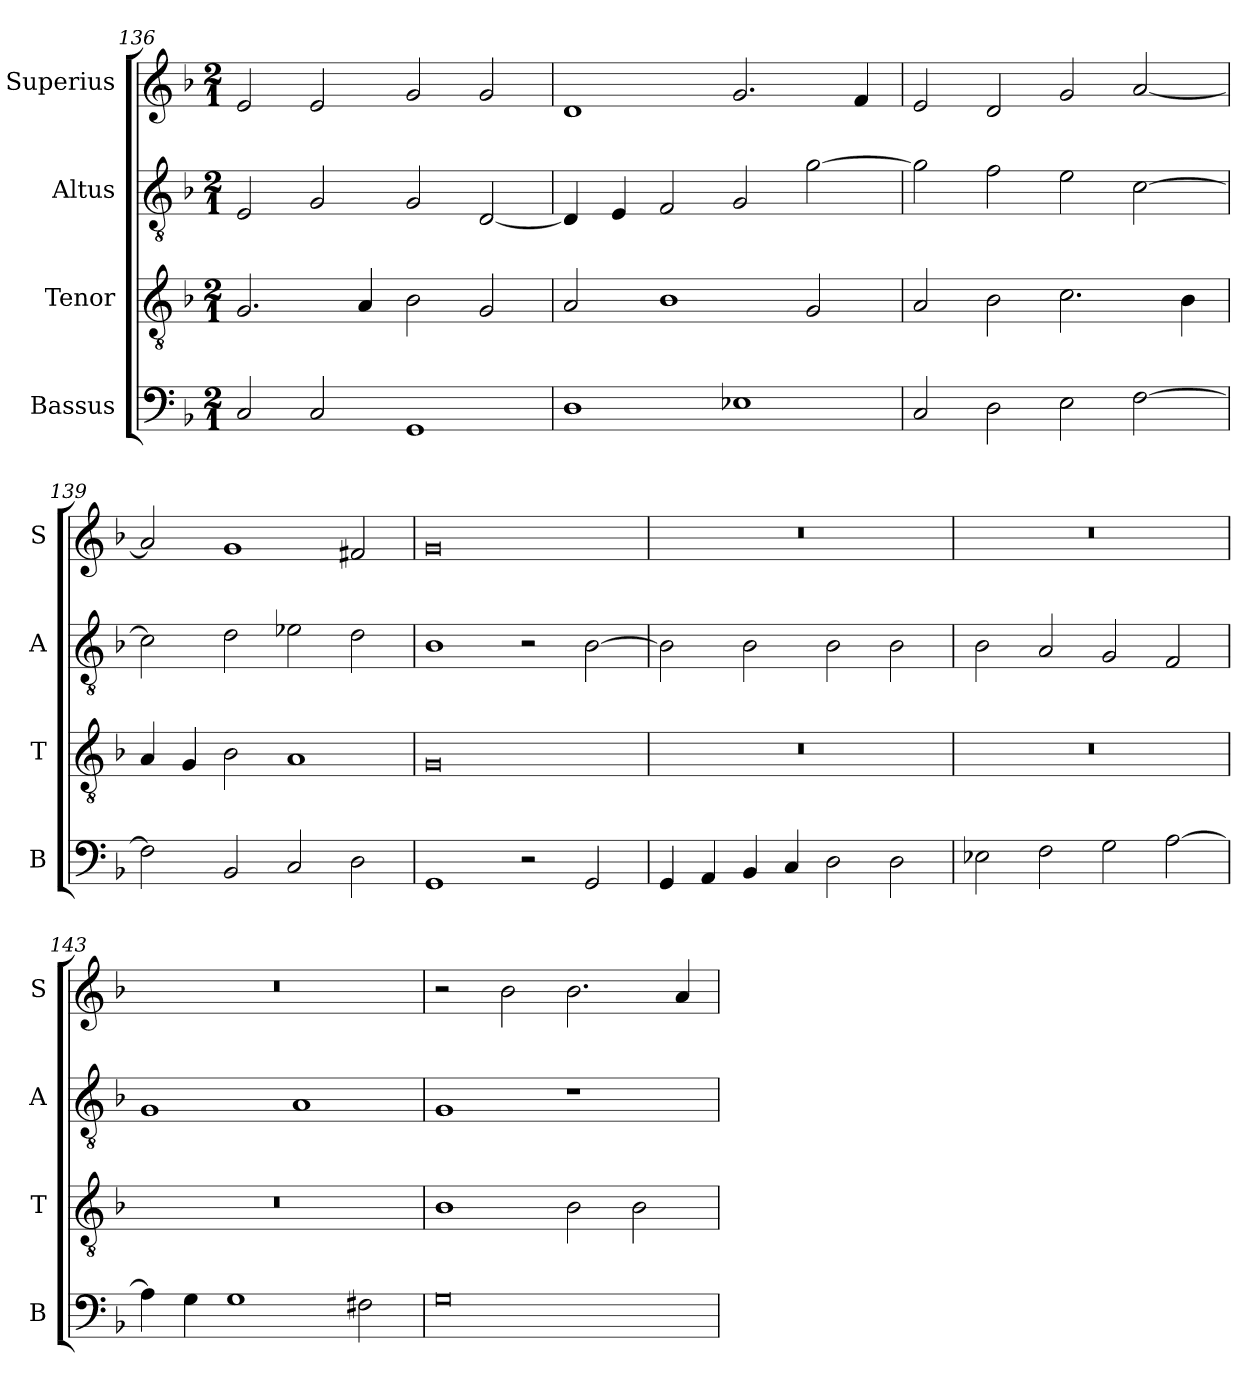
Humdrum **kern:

**kern	**kern	**kern	**kern
*part4	*part3	*part2	*part1
*staff4	*staff3	*staff2	*staff1
*I"Bassus	*I"Tenor	*I"Altus	*I"Superius
*I'B	*I'T	*I'A	*I'S
*clefF4	*clefGv2	*clefGv2	*clefG2
*k[b-]	*k[b-]	*k[b-]	*k[b-]
*M2/1	*M2/1	*M2/1	*M2/1
=136	=136	=136	=136
2C/	2.G/	2E/	2e/
2C/	.	2G/	2e/
.	4A/	.	.
1GG	2B-\	2G/	2g/
.	2G/	[2D/	2g/
=137	=137	=137	=137
1D	2A/	4D/]	1d
.	.	4E/	.
.	1B-	2F/	.
1E-X	.	2G/	2.g/
.	2G/	[2g\	.
.	.	.	4f/
=138	=138	=138	=138
2C/	2A/	2g\]	2e/
2D\	2B-\	2f\	2d/
2E\	2.c\	2e\	2g/
[2F\	.	[2c\	[2a/
.	4B-\	.	.
=139	=139	=139	=139
2F\]	4A/	2c\]	2a/]
.	4G/	.	.
2BB-/	2B-\	2d\	1g
2C/	1A	2e-X\	.
2D\	.	2d\	2f#X/
=140	=140	=140	=140
1GG	0G	1B-	0g
2r	.	2r	.
2GG/	.	[2B-\	.
=141	=141	=141	=141
4GG/	0r	2B-\]	0r
4AA/	.	.	.
4BB-/	.	2B-\	.
4C/	.	.	.
2D\	.	2B-\	.
2D\	.	2B-\	.
=142	=142	=142	=142
2E-X\	0r	2B-\	0r
2F\	.	2A/	.
2G\	.	2G/	.
[2A\	.	2F/	.
=143	=143	=143	=143
4A\]	0r	1G	0r
4G\	.	.	.
1G	.	.	.
.	.	1A	.
2F#X\	.	.	.
=144	=144	=144	=144
0G	1B-	1G	2r
.	.	.	2b-\
.	2B-\	1r	2.b-\
.	2B-\	.	.
.	.	.	4a/
=	=	=	=
*-	*-	*-	*-
